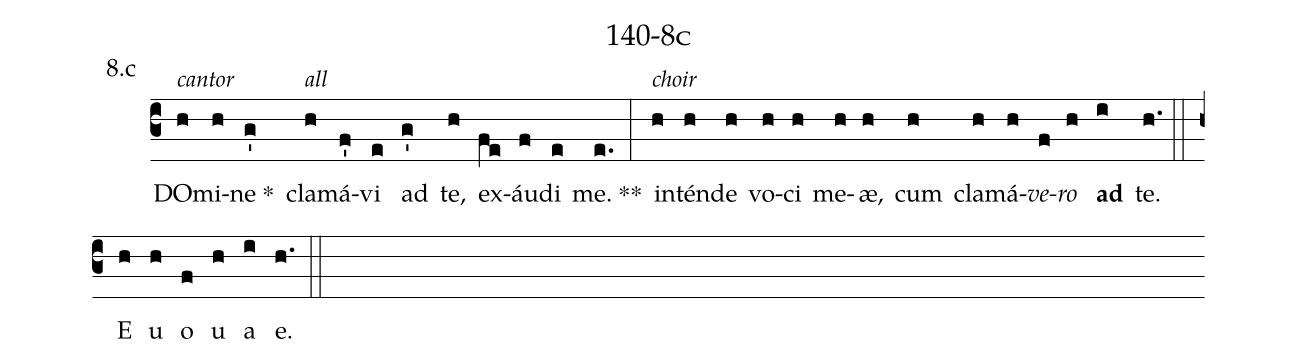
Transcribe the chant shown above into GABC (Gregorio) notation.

name: 140-8c;
office-part:Antiphona;
annotation: 8.c;
%%
(c3)<alt>cantor</alt> DO(h)mi(h)ne(g') *()<alt>all</alt> cla(h)má(f')vi(e) ad(g') te,(h) ex(fe)áu(f)di(e) me.(e.) **(:)<alt>choir</alt> in(h)tén(h)de(h) vo(h)ci(h) me(h)æ,(h) cum(h) cla(h)má(h)<i>ve</i>(f)<i>ro</i>(h) <b>ad</b>(i) te.(h.) (::) E(h) u(h) o(f) u(h) a(i) e.(h.) (::)
